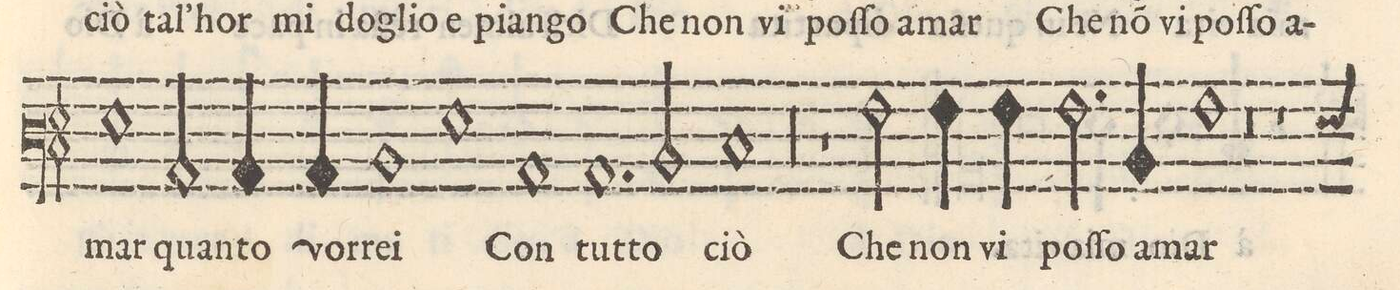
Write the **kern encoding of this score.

**kern	**text
*I"BASSO	*
*clefF3	*
*k[]	*
*M2/1	*
1G	-mar
2C/	quan-
4C/	-to
4C/	vor-
=25-	=25-
1D	-re-
1G	-i
=26-	=26-
1C	Con
1.C	tut-
=27-	=27-
2D/	-to
1E	ciò
=28-	=28-
00r	.
=29-	=29-
=30-	=30-
1r	.
2A\	Che
4A\	non
4A\	vi
=31-	=31-
2.A\	poſ-
4D/	ſo a-
1A	-mar
=32-	=32-
0r	.
=33-	=33-
1r	.
*-	*-
